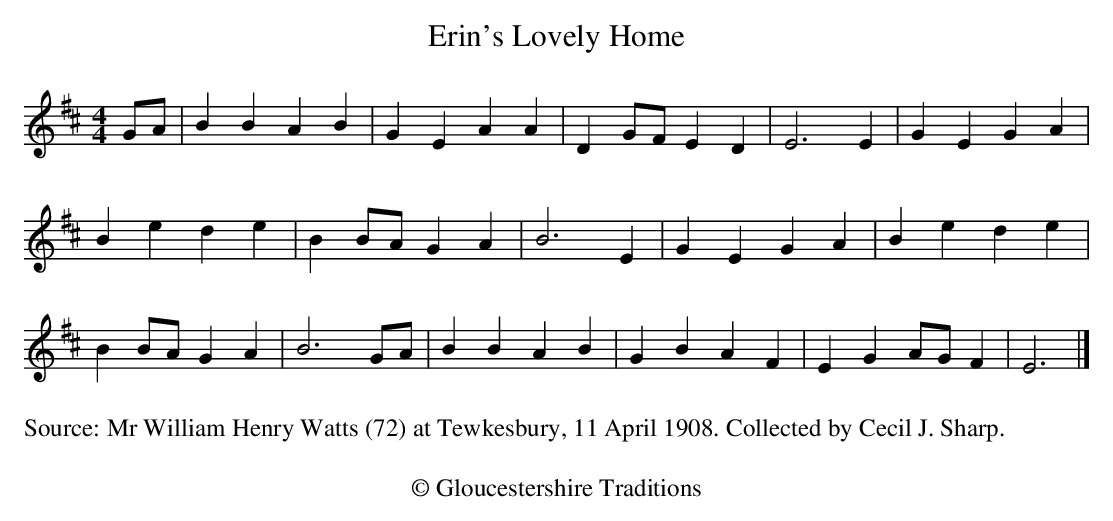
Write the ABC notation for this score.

X:1
T:Erin's Lovely Home
M:4/4
L:1/8
K:EDor
GA | B2B2 A2B2 | G2E2 A2A2 | D2GF E2D2 | E6 E2 | G2E2 G2A2 |
B2 e2d2e2 | B2BA G2A2 | B6 E2 | G2E2 G2A2 | B2e2 d2e2 |
B2BA G2A2 | B6 GA | B2B2 A2B2 | G2B2 A2F2 | E2G2 AGF2 | E6 |]
w:~~
